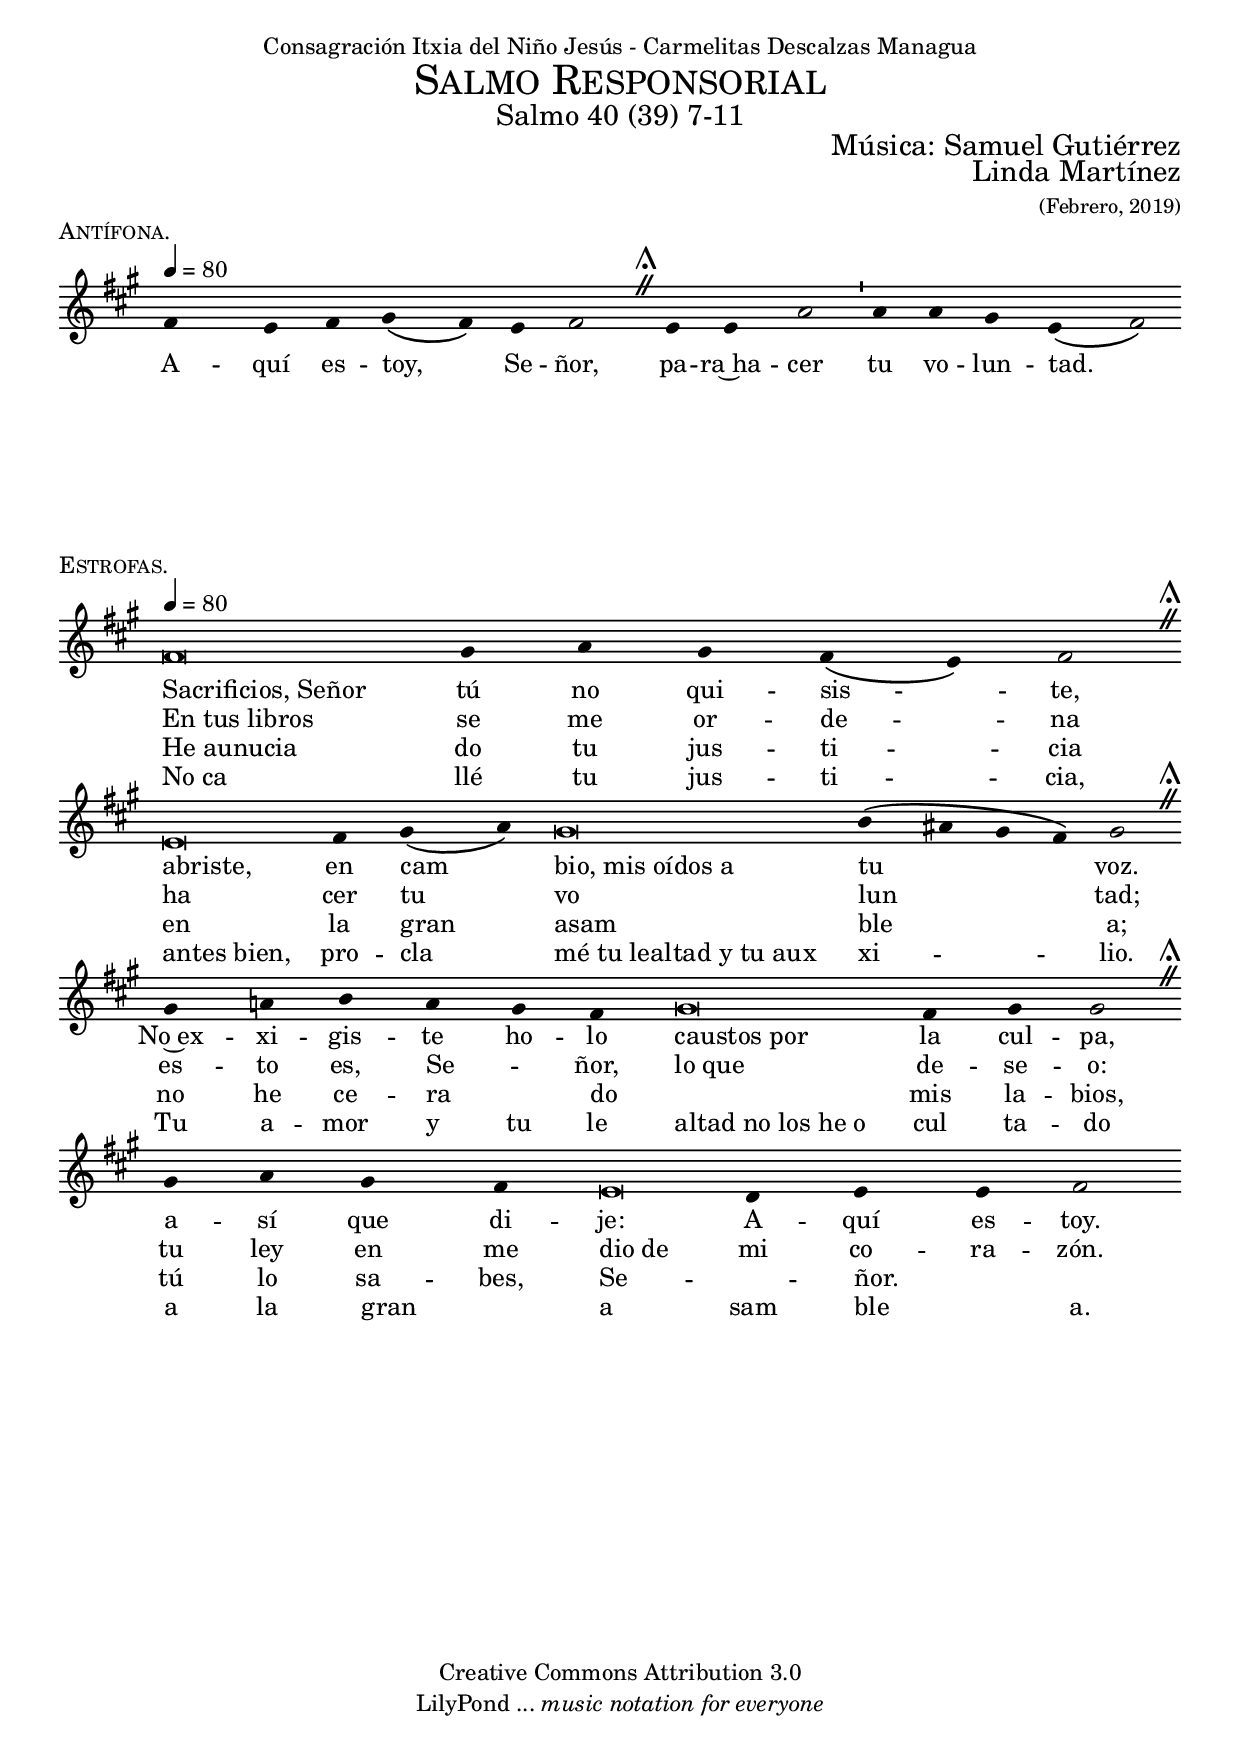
% ****************************************************************
%	Salmo responsorial - Melodia vaticana
%	by serach.sam@
% ****************************************************************
\language "espanol"
\version "2.23.2"

% --- includes
\include "gregorian.ly"

%#(set-global-staff-size 18.5)


% --- Cabecera
\markup { \fill-line { \center-column { \fontsize #5 \smallCaps "Salmo Responsorial" \fontsize #2 "Salmo 40 (39) 7-11" } } }
\markup { \fill-line { " " \fontsize #2 "Música: Samuel Gutiérrez"  } }
\markup { \fill-line { " " \right-column { \fontsize #2 "Linda Martínez" \small "(Febrero, 2019)" } } }
\header {
    dedication = "Consagración Itxia del Niño Jesús - Carmelitas Descalzas Managua"
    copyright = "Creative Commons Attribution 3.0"
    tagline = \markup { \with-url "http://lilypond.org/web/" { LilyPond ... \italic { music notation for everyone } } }
    breakbefore = ##t
}

% --- Musica

% --- Antifona
melody_antifona = \relative do' {
  \tempo 4 = 80
  \key la \major
  \set Score.timing = ##f
  fas4 mi4 fas4 sols4( fas4) mi4 fas2 \divisioMaior
  mi4 mi4 la2 \divisioMinima la4 la4 sols4 mi4( fas2) \finalis \break
  s32
}
letter_antifona = \lyricmode {
  A -- quí es -- toy, Se -- ñor, pa -- ra~ha -- cer tu vo -- lun -- tad.
}
% --- acordes
harmony_antifona = \new ChordNames {
    \chordmode {
        \italianChords

    }
}

% --- Antifona
\score {
<<
    \new Voice = "antifona" <<
        \set Staff.midiInstrument = #"oboe"
        \melody_antifona
    >>
    \new Lyrics = "antifona" \lyricsto antifona \letter_antifona
>>
    \midi { }
    \layout {
      \context {
    \Staff \RemoveEmptyStaves
    % To use the setting globally, uncomment the following line:
    % \override VerticalAxisGroup.remove-first = ##t
  }
      \context {
        \Staff
        \remove "Time_signature_engraver"
        \remove "Bar_engraver"
        \hide Stem
      }
      \context {
        \Voice
        \override Stem.length = #0
      }
      \context {
        \Score
        barAlways = ##t
      }
    }
    \header {
      piece = \markup {\smallCaps "Antífona."}
    }
}


% --- Estrofa
melody_stanza = \relative do' {
  \tempo 4 = 80
  \key la \major
  \set Score.timing = ##f
  fas\breve sols4 la4 sols4 fas4( mi4) fas2 \divisioMaior \break
  mi\breve fas4 sols4( la4) sols\breve si4( las4 sols4 fas4) sols2 \divisioMaior \break
  sols4 la4 si4 la4 sols4 fas4 sols\breve fas4 sols4 sols2 \divisioMaior \break
  sols4 la4 sols4 fas4 mi\breve re4 mi4 mi4 fas2 \finalis \break
  s32-"R."
}
letter_stanza_uno = \lyricmode {
  \once \override LyricText.self-alignment-X = #LEFT
  "Sacrificios, Señor" tú no qui -- sis -- te,
  \once \override LyricText.self-alignment-X = #LEFT
  "abriste," en cam
  \once \override LyricText.self-alignment-X = #LEFT
  "bio, mis oídos a" tu voz.
  No~ex -- xi -- gis -- te ho -- lo
  \once \override LyricText.self-alignment-X = #LEFT
  "caustos por" la cul -- pa,
  a -- sí que di -- je: A -- quí es -- toy.
}

letter_stanza_dos = \lyricmode {
  \once \override LyricText.self-alignment-X = #LEFT
  "En tus libros" se me or -- de -- na
  \once \override LyricText.self-alignment-X = #LEFT
  "ha" cer tu
  \once \override LyricText.self-alignment-X = #LEFT
  "vo" lun tad;
  es -- to es, Se _ -- ñor,
  \once \override LyricText.self-alignment-X = #LEFT
  "lo que" de -- se -- o:
  tu ley en me
  \once \override LyricText.self-alignment-X = #LEFT
  "dio de" mi co -- ra -- zón.
}

letter_stanza_tres = \lyricmode {
  \once \override LyricText.self-alignment-X = #LEFT
  "He aunucia" do tu jus -- ti -- cia
  \once \override LyricText.self-alignment-X = #LEFT
  "en" la gran
  \once \override LyricText.self-alignment-X = #LEFT
  "asam" ble a;
  no he ce -- ra _ do
  \once \override LyricText.self-alignment-X = #LEFT
  _ mis la -- bios,
  tú lo sa -- bes,
  \once \override LyricText.self-alignment-X = #LEFT
  "Se" _ -- ñor. _
}

letter_stanza_cuatro = \lyricmode {
  \once \override LyricText.self-alignment-X = #LEFT
  "No ca" llé tu jus -- ti -- cia,
  \once \override LyricText.self-alignment-X = #LEFT
  "antes bien," pro -- cla
  \once \override LyricText.self-alignment-X = #LEFT
  "mé tu lealtad y tu aux" xi -- lio.
  Tu a -- mor y tu le
  \once \override LyricText.self-alignment-X = #LEFT
  "altad no los he o" cul ta -- do
  a la gran _
  \once \override LyricText.self-alignment-X = #LEFT
  "a" sam ble _ a.
}

% --- acordes
harmony_stanza = \new ChordNames {
  \chordmode {
    \italianChords
  }
}

% --- Estrofa
\score {
<<
    \new Voice = "stanza" <<
        \set Staff.midiInstrument = #"choir aahs"
        \melody_stanza
    >>
    \new Lyrics = "primera" \lyricsto stanza \letter_stanza_uno
    \new Lyrics = "segunda" \lyricsto stanza \letter_stanza_dos
    \new Lyrics = "tercera" \lyricsto stanza \letter_stanza_tres
    \new Lyrics = "cuarta" \lyricsto stanza \letter_stanza_cuatro
>>
    \midi { }
    \layout {
      ragged-right = ##f
      \context {
        \Staff
        \remove "Time_signature_engraver"
        \remove "Bar_engraver"
        \hide Stem
      }
      \context {
        \Voice
        \override Stem.length = #0
      }
      \context {
        \Score
        barAlways = ##t
      }
      \context {
        \Staff \RemoveEmptyStaves
        % To use the setting globally, uncomment the following line:
        % \override VerticalAxisGroup.remove-first = ##t
      }
    }
    \header {
      piece = \markup {\smallCaps "Estrofas."}
    }
}


% --- Papel
\paper{
  #(set-default-paper-size "letter")
}